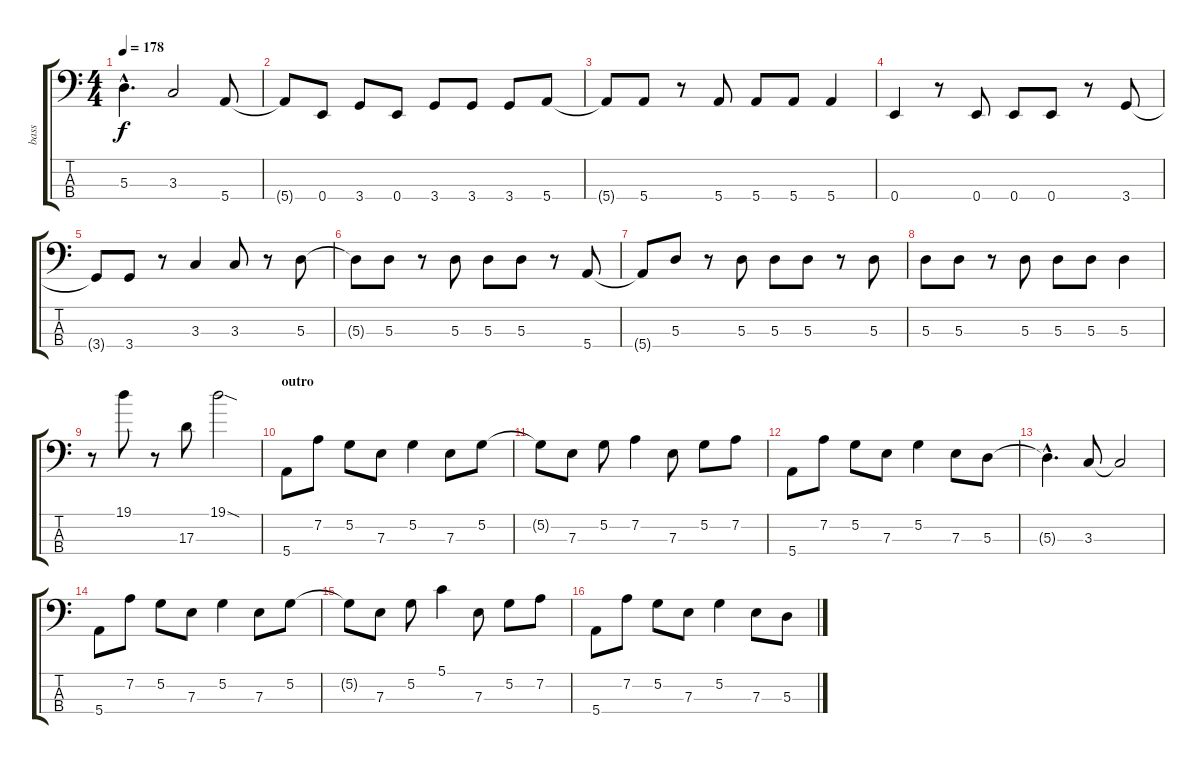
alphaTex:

\track ("bass" "bass") {instrument electricbasspick}
\staff {score tabs}
\tuning (G2 D2 A1 E1) {hide}
\ts (4 4)
\tempo 178
\clef f4
\ks aminor
5.3{hac t}.4{d dy f} 3.3.2 5.4.8 |
5.4{t}.8 0.4.8 3.4.8 0.4.8 3.4.8 3.4.8 3.4.8 5.4.8 |
5.4{t}.8 5.4.8 r.8 5.4.8 5.4.8 5.4.8 5.4.4 |
0.4.4 r.8 0.4.8 0.4.8 0.4.8 r.8 3.4.8 |
3.4{t}.8 3.4.8 r.8 3.3.4 3.3.8 r.8 5.3.8 |
5.3{t}.8 5.3.8 r.8 5.3.8 5.3.8 5.3.8 r.8 5.4.8 |
5.4{t}.8 5.3.8 r.8 5.3.8 5.3.8 5.3.8 r.8 5.3.8 |
5.3.8 5.3.8 r.8 5.3.8 5.3.8 5.3.8 5.3.4 |
r.8 19.1.8 r.8 17.3.8 19.1{sod}.2 |
\section ("" "outro")
5.4.8 7.2.8 5.2.8 7.3.8 5.2.4 7.3.8 5.2.8 |
5.2{t}.8 7.3.8 5.2.8 7.2.4 7.3.8 5.2.8 7.2.8 |
5.4.8 7.2.8 5.2.8 7.3.8 5.2.4 7.3.8 5.3.8 |
5.3{hac t}.4{d} 3.3.8 3.3{t}.2 |
5.4.8 7.2.8 5.2.8 7.3.8 5.2.4 7.3.8 5.2.8 |
5.2{t}.8 7.3.8 5.2.8 5.1.4 7.3.8 5.2.8 7.2.8 |
5.4.8 7.2.8 5.2.8 7.3.8 5.2.4 7.3.8 5.3.8
